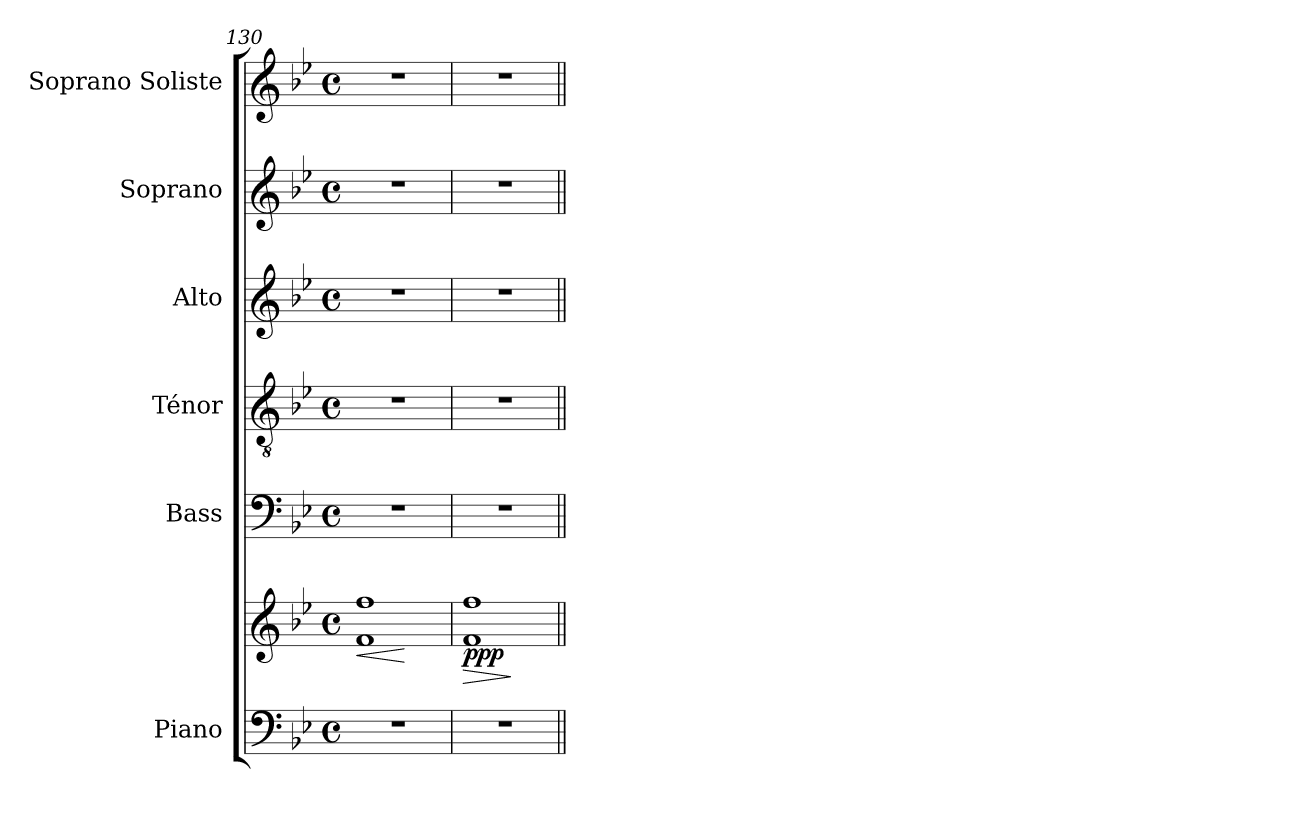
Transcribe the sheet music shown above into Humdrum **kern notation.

**kern	**kern	**dynam	**kern	**kern	**kern	**kern	**kern
*part6	*part6	*part6	*part5	*part4	*part3	*part2	*part1
*staff7	*staff6	*staff6/7	*staff5	*staff4	*staff3	*staff2	*staff1
*I"Piano	*	*	*I"Bass	*I"Ténor	*I"Alto	*I"Soprano	*I"Soprano Soliste
*I'Pno.	*	*	*I'B.	*I'T.	*I'A.	*I'S.	*
*clefF4	*clefG2	*	*clefF4	*clefGv2	*clefG2	*clefG2	*clefG2
*	*	*	*	*	*ITrd2c3	*	*
*k[b-e-]	*k[b-e-]	*	*k[b-e-]	*k[b-e-]	*k[f#]	*k[b-e-]	*k[b-e-]
*M4/4	*M4/4	*	*M4/4	*M4/4	*M4/4	*M4/4	*M4/4
*met(c)	*met(c)	*	*met(c)	*met(c)	*met(c)	*met(c)	*met(c)
=130	=130	=130	=130	=130	=130	=130	=130
!	!	!LO:HP:b	!	!	!	!	!
1r	1f 1ff	<	1r	1r	1r	1r	1r
.	.	[	.	.	.	.	.
=131	=131	=131	=131	=131	=131	=131	=131
!	!	!LO:HP:b	!	!	!	!	!
!	!	!LO:DY:n=1:b	!	!	!	!	!
1r	1f 1ff	> ppp	1r	1r	1r	1r	1r
.	.	]	.	.	.	.	.
=||	=||	=||	=||	=||	=||	=||	=||
*-	*-	*-	*-	*-	*-	*-	*-
